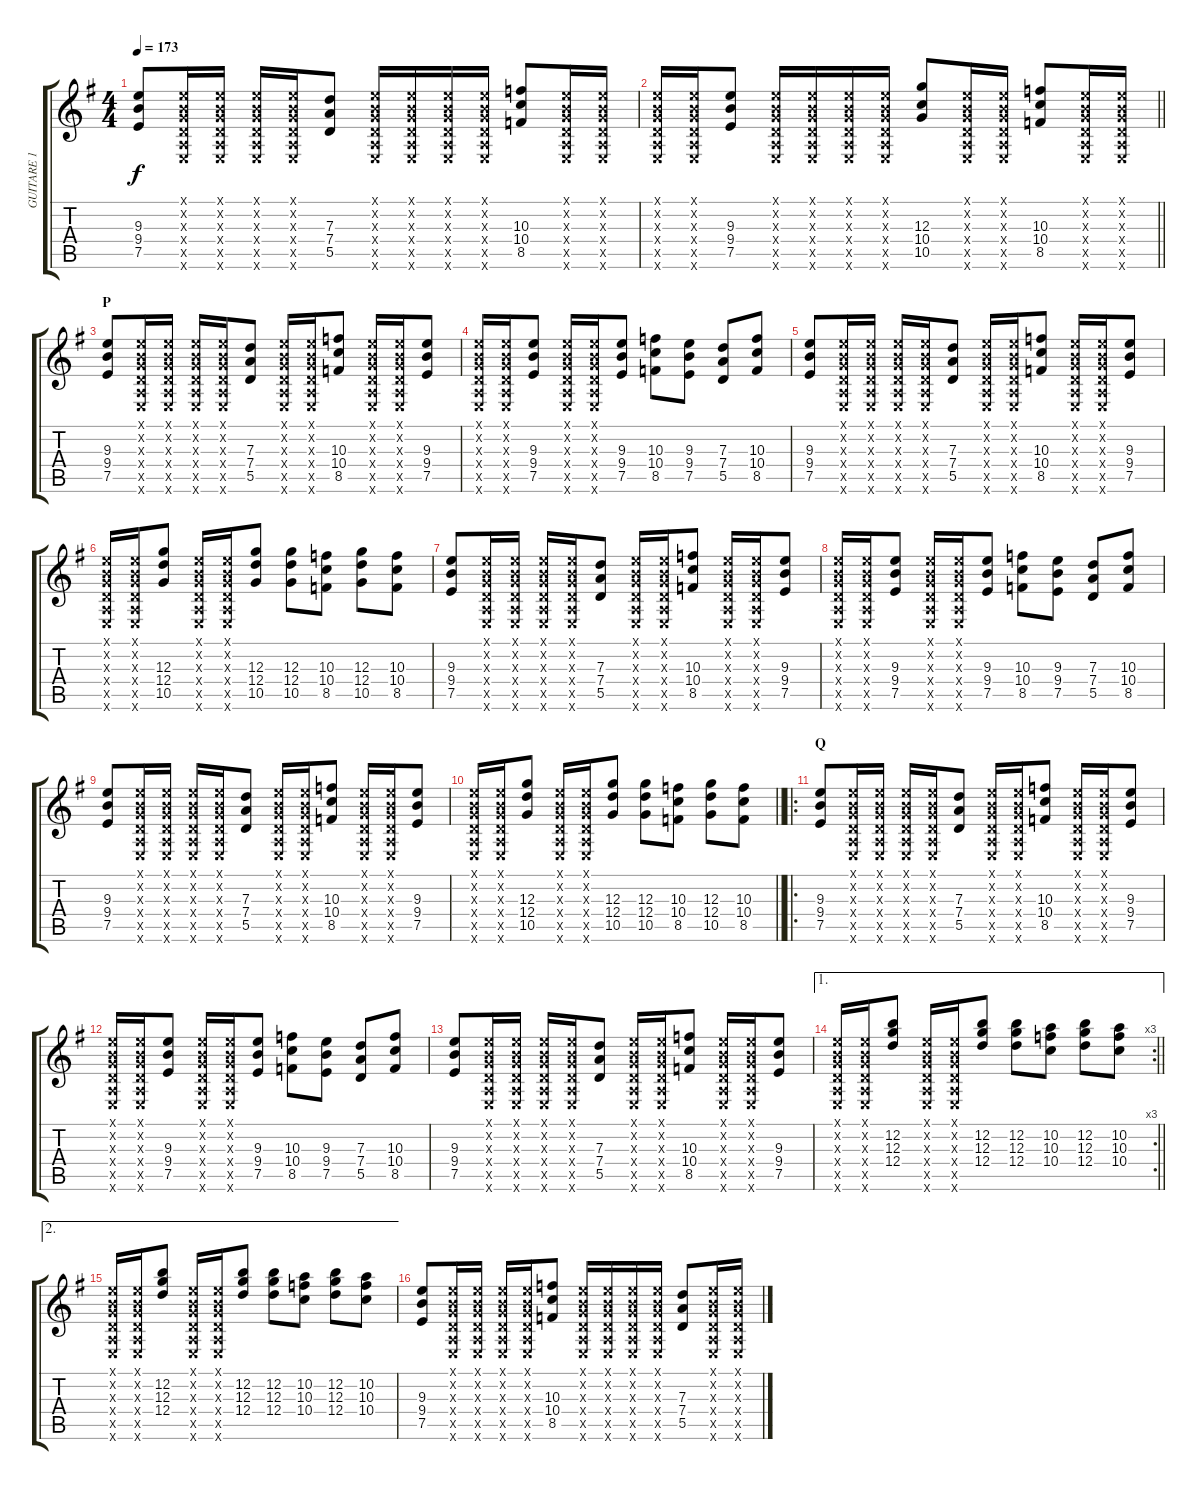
\track ("GUITARE 1" "GUITARE 1") {instrument distortionguitar}
\staff {score tabs}
\tuning (E4 B3 G3 D3 A2 E2) {hide}
\ts (4 4)
\tempo 173
\clef g2
\ks g
(9.3 9.4 7.5).8{dy f} (0.1{x} 0.2{x} 0.3{x} 0.4{x} 0.5{x} 0.6{x}).16 (0.1{x} 0.2{x} 0.3{x} 0.4{x} 0.5{x} 0.6{x}).16 (0.1{x} 0.2{x} 0.3{x} 0.4{x} 0.5{x} 0.6{x}).16 (0.1{x} 0.2{x} 0.3{x} 0.4{x} 0.5{x} 0.6{x}).16 (7.3 7.4 5.5).8 (0.1{x} 0.2{x} 0.3{x} 0.4{x} 0.5{x} 0.6{x}).16 (0.1{x} 0.2{x} 0.3{x} 0.4{x} 0.5{x} 0.6{x}).16 (0.1{x} 0.2{x} 0.3{x} 0.4{x} 0.5{x} 0.6{x}).16 (0.1{x} 0.2{x} 0.3{x} 0.4{x} 0.5{x} 0.6{x}).16 (10.3 10.4 8.5).8 (0.1{x} 0.2{x} 0.3{x} 0.4{x} 0.5{x} 0.6{x}).16 (0.1{x} 0.2{x} 0.3{x} 0.4{x} 0.5{x} 0.6{x}).16 |
\barLineRight lightlight
(0.1{x} 0.2{x} 0.3{x} 0.4{x} 0.5{x} 0.6{x}).16 (0.1{x} 0.2{x} 0.3{x} 0.4{x} 0.5{x} 0.6{x}).16 (9.3 9.4 7.5).8 (0.1{x} 0.2{x} 0.3{x} 0.4{x} 0.5{x} 0.6{x}).16 (0.1{x} 0.2{x} 0.3{x} 0.4{x} 0.5{x} 0.6{x}).16 (0.1{x} 0.2{x} 0.3{x} 0.4{x} 0.5{x} 0.6{x}).16 (0.1{x} 0.2{x} 0.3{x} 0.4{x} 0.5{x} 0.6{x}).16 (12.3 10.4 10.5).8 (0.1{x} 0.2{x} 0.3{x} 0.4{x} 0.5{x} 0.6{x}).16 (0.1{x} 0.2{x} 0.3{x} 0.4{x} 0.5{x} 0.6{x}).16 (10.3 10.4 8.5).8 (0.1{x} 0.2{x} 0.3{x} 0.4{x} 0.5{x} 0.6{x}).16 (0.1{x} 0.2{x} 0.3{x} 0.4{x} 0.5{x} 0.6{x}).16 |
\section ("" "P")
(9.3 9.4 7.5).8 (0.1{x} 0.2{x} 0.3{x} 0.4{x} 0.5{x} 0.6{x}).16 (0.1{x} 0.2{x} 0.3{x} 0.4{x} 0.5{x} 0.6{x}).16 (0.1{x} 0.2{x} 0.3{x} 0.4{x} 0.5{x} 0.6{x}).16 (0.1{x} 0.2{x} 0.3{x} 0.4{x} 0.5{x} 0.6{x}).16 (7.3 7.4 5.5).8 (0.1{x} 0.2{x} 0.3{x} 0.4{x} 0.5{x} 0.6{x}).16 (0.1{x} 0.2{x} 0.3{x} 0.4{x} 0.5{x} 0.6{x}).16 (10.3 10.4 8.5).8 (0.1{x} 0.2{x} 0.3{x} 0.4{x} 0.5{x} 0.6{x}).16 (0.1{x} 0.2{x} 0.3{x} 0.4{x} 0.5{x} 0.6{x}).16 (9.3 9.4 7.5).8 |
(0.1{x} 0.2{x} 0.3{x} 0.4{x} 0.5{x} 0.6{x}).16 (0.1{x} 0.2{x} 0.3{x} 0.4{x} 0.5{x} 0.6{x}).16 (9.3 9.4 7.5).8 (0.1{x} 0.2{x} 0.3{x} 0.4{x} 0.5{x} 0.6{x}).16 (0.1{x} 0.2{x} 0.3{x} 0.4{x} 0.5{x} 0.6{x}).16 (9.3 9.4 7.5).8 (10.3 10.4 8.5).8 (9.3 9.4 7.5).8 (7.3 7.4 5.5).8 (10.3 10.4 8.5).8 |
(9.3 9.4 7.5).8 (0.1{x} 0.2{x} 0.3{x} 0.4{x} 0.5{x} 0.6{x}).16 (0.1{x} 0.2{x} 0.3{x} 0.4{x} 0.5{x} 0.6{x}).16 (0.1{x} 0.2{x} 0.3{x} 0.4{x} 0.5{x} 0.6{x}).16 (0.1{x} 0.2{x} 0.3{x} 0.4{x} 0.5{x} 0.6{x}).16 (7.3 7.4 5.5).8 (0.1{x} 0.2{x} 0.3{x} 0.4{x} 0.5{x} 0.6{x}).16 (0.1{x} 0.2{x} 0.3{x} 0.4{x} 0.5{x} 0.6{x}).16 (10.3 10.4 8.5).8 (0.1{x} 0.2{x} 0.3{x} 0.4{x} 0.5{x} 0.6{x}).16 (0.1{x} 0.2{x} 0.3{x} 0.4{x} 0.5{x} 0.6{x}).16 (9.3 9.4 7.5).8 |
(0.1{x} 0.2{x} 0.3{x} 0.4{x} 0.5{x} 0.6{x}).16 (0.1{x} 0.2{x} 0.3{x} 0.4{x} 0.5{x} 0.6{x}).16 (12.3 12.4 10.5).8 (0.1{x} 0.2{x} 0.3{x} 0.4{x} 0.5{x} 0.6{x}).16 (0.1{x} 0.2{x} 0.3{x} 0.4{x} 0.5{x} 0.6{x}).16 (12.3 12.4 10.5).8 (12.3 12.4 10.5).8 (10.3 10.4 8.5).8 (12.3 12.4 10.5).8 (10.3 10.4 8.5).8 |
(9.3 9.4 7.5).8 (0.1{x} 0.2{x} 0.3{x} 0.4{x} 0.5{x} 0.6{x}).16 (0.1{x} 0.2{x} 0.3{x} 0.4{x} 0.5{x} 0.6{x}).16 (0.1{x} 0.2{x} 0.3{x} 0.4{x} 0.5{x} 0.6{x}).16 (0.1{x} 0.2{x} 0.3{x} 0.4{x} 0.5{x} 0.6{x}).16 (7.3 7.4 5.5).8 (0.1{x} 0.2{x} 0.3{x} 0.4{x} 0.5{x} 0.6{x}).16 (0.1{x} 0.2{x} 0.3{x} 0.4{x} 0.5{x} 0.6{x}).16 (10.3 10.4 8.5).8 (0.1{x} 0.2{x} 0.3{x} 0.4{x} 0.5{x} 0.6{x}).16 (0.1{x} 0.2{x} 0.3{x} 0.4{x} 0.5{x} 0.6{x}).16 (9.3 9.4 7.5).8 |
(0.1{x} 0.2{x} 0.3{x} 0.4{x} 0.5{x} 0.6{x}).16 (0.1{x} 0.2{x} 0.3{x} 0.4{x} 0.5{x} 0.6{x}).16 (9.3 9.4 7.5).8 (0.1{x} 0.2{x} 0.3{x} 0.4{x} 0.5{x} 0.6{x}).16 (0.1{x} 0.2{x} 0.3{x} 0.4{x} 0.5{x} 0.6{x}).16 (9.3 9.4 7.5).8 (10.3 10.4 8.5).8 (9.3 9.4 7.5).8 (7.3 7.4 5.5).8 (10.3 10.4 8.5).8 |
(9.3 9.4 7.5).8 (0.1{x} 0.2{x} 0.3{x} 0.4{x} 0.5{x} 0.6{x}).16 (0.1{x} 0.2{x} 0.3{x} 0.4{x} 0.5{x} 0.6{x}).16 (0.1{x} 0.2{x} 0.3{x} 0.4{x} 0.5{x} 0.6{x}).16 (0.1{x} 0.2{x} 0.3{x} 0.4{x} 0.5{x} 0.6{x}).16 (7.3 7.4 5.5).8 (0.1{x} 0.2{x} 0.3{x} 0.4{x} 0.5{x} 0.6{x}).16 (0.1{x} 0.2{x} 0.3{x} 0.4{x} 0.5{x} 0.6{x}).16 (10.3 10.4 8.5).8 (0.1{x} 0.2{x} 0.3{x} 0.4{x} 0.5{x} 0.6{x}).16 (0.1{x} 0.2{x} 0.3{x} 0.4{x} 0.5{x} 0.6{x}).16 (9.3 9.4 7.5).8 |
\barLineRight lightlight
(0.1{x} 0.2{x} 0.3{x} 0.4{x} 0.5{x} 0.6{x}).16 (0.1{x} 0.2{x} 0.3{x} 0.4{x} 0.5{x} 0.6{x}).16 (12.3 12.4 10.5).8 (0.1{x} 0.2{x} 0.3{x} 0.4{x} 0.5{x} 0.6{x}).16 (0.1{x} 0.2{x} 0.3{x} 0.4{x} 0.5{x} 0.6{x}).16 (12.3 12.4 10.5).8 (12.3 12.4 10.5).8 (10.3 10.4 8.5).8 (12.3 12.4 10.5).8 (10.3 10.4 8.5).8 |
\ro
\section ("" "Q")
(9.3 9.4 7.5).8 (0.1{x} 0.2{x} 0.3{x} 0.4{x} 0.5{x} 0.6{x}).16 (0.1{x} 0.2{x} 0.3{x} 0.4{x} 0.5{x} 0.6{x}).16 (0.1{x} 0.2{x} 0.3{x} 0.4{x} 0.5{x} 0.6{x}).16 (0.1{x} 0.2{x} 0.3{x} 0.4{x} 0.5{x} 0.6{x}).16 (7.3 7.4 5.5).8 (0.1{x} 0.2{x} 0.3{x} 0.4{x} 0.5{x} 0.6{x}).16 (0.1{x} 0.2{x} 0.3{x} 0.4{x} 0.5{x} 0.6{x}).16 (10.3 10.4 8.5).8 (0.1{x} 0.2{x} 0.3{x} 0.4{x} 0.5{x} 0.6{x}).16 (0.1{x} 0.2{x} 0.3{x} 0.4{x} 0.5{x} 0.6{x}).16 (9.3 9.4 7.5).8 |
(0.1{x} 0.2{x} 0.3{x} 0.4{x} 0.5{x} 0.6{x}).16 (0.1{x} 0.2{x} 0.3{x} 0.4{x} 0.5{x} 0.6{x}).16 (9.3 9.4 7.5).8 (0.1{x} 0.2{x} 0.3{x} 0.4{x} 0.5{x} 0.6{x}).16 (0.1{x} 0.2{x} 0.3{x} 0.4{x} 0.5{x} 0.6{x}).16 (9.3 9.4 7.5).8 (10.3 10.4 8.5).8 (9.3 9.4 7.5).8 (7.3 7.4 5.5).8 (10.3 10.4 8.5).8 |
(9.3 9.4 7.5).8 (0.1{x} 0.2{x} 0.3{x} 0.4{x} 0.5{x} 0.6{x}).16 (0.1{x} 0.2{x} 0.3{x} 0.4{x} 0.5{x} 0.6{x}).16 (0.1{x} 0.2{x} 0.3{x} 0.4{x} 0.5{x} 0.6{x}).16 (0.1{x} 0.2{x} 0.3{x} 0.4{x} 0.5{x} 0.6{x}).16 (7.3 7.4 5.5).8 (0.1{x} 0.2{x} 0.3{x} 0.4{x} 0.5{x} 0.6{x}).16 (0.1{x} 0.2{x} 0.3{x} 0.4{x} 0.5{x} 0.6{x}).16 (10.3 10.4 8.5).8 (0.1{x} 0.2{x} 0.3{x} 0.4{x} 0.5{x} 0.6{x}).16 (0.1{x} 0.2{x} 0.3{x} 0.4{x} 0.5{x} 0.6{x}).16 (9.3 9.4 7.5).8 |
\ae 1
\rc 3
\barLineRight lightlight
(0.1{x} 0.2{x} 0.3{x} 0.4{x} 0.5{x} 0.6{x}).16 (0.1{x} 0.2{x} 0.3{x} 0.4{x} 0.5{x} 0.6{x}).16 (12.2 12.3 12.4).8 (0.1{x} 0.2{x} 0.3{x} 0.4{x} 0.5{x} 0.6{x}).16 (0.1{x} 0.2{x} 0.3{x} 0.4{x} 0.5{x} 0.6{x}).16 (12.2 12.3 12.4).8 (12.2 12.3 12.4).8 (10.2 10.3 10.4).8 (12.2 12.3 12.4).8 (10.2 10.3 10.4).8 |
\ae 2
(0.1{x} 0.2{x} 0.3{x} 0.4{x} 0.5{x} 0.6{x}).16 (0.1{x} 0.2{x} 0.3{x} 0.4{x} 0.5{x} 0.6{x}).16 (12.2 12.3 12.4).8 (0.1{x} 0.2{x} 0.3{x} 0.4{x} 0.5{x} 0.6{x}).16 (0.1{x} 0.2{x} 0.3{x} 0.4{x} 0.5{x} 0.6{x}).16 (12.2 12.3 12.4).8 (12.2 12.3 12.4).8 (10.2 10.3 10.4).8 (12.2 12.3 12.4).8 (10.2 10.3 10.4).8 |
(9.3 9.4 7.5).8 (0.1{x} 0.2{x} 0.3{x} 0.4{x} 0.5{x} 0.6{x}).16 (0.1{x} 0.2{x} 0.3{x} 0.4{x} 0.5{x} 0.6{x}).16 (0.1{x} 0.2{x} 0.3{x} 0.4{x} 0.5{x} 0.6{x}).16 (0.1{x} 0.2{x} 0.3{x} 0.4{x} 0.5{x} 0.6{x}).16 (10.3 10.4 8.5).8 (0.1{x} 0.2{x} 0.3{x} 0.4{x} 0.5{x} 0.6{x}).16 (0.1{x} 0.2{x} 0.3{x} 0.4{x} 0.5{x} 0.6{x}).16 (0.1{x} 0.2{x} 0.3{x} 0.4{x} 0.5{x} 0.6{x}).16 (0.1{x} 0.2{x} 0.3{x} 0.4{x} 0.5{x} 0.6{x}).16 (7.3 7.4 5.5).8 (0.1{x} 0.2{x} 0.3{x} 0.4{x} 0.5{x} 0.6{x}).16 (0.1{x} 0.2{x} 0.3{x} 0.4{x} 0.5{x} 0.6{x}).16
